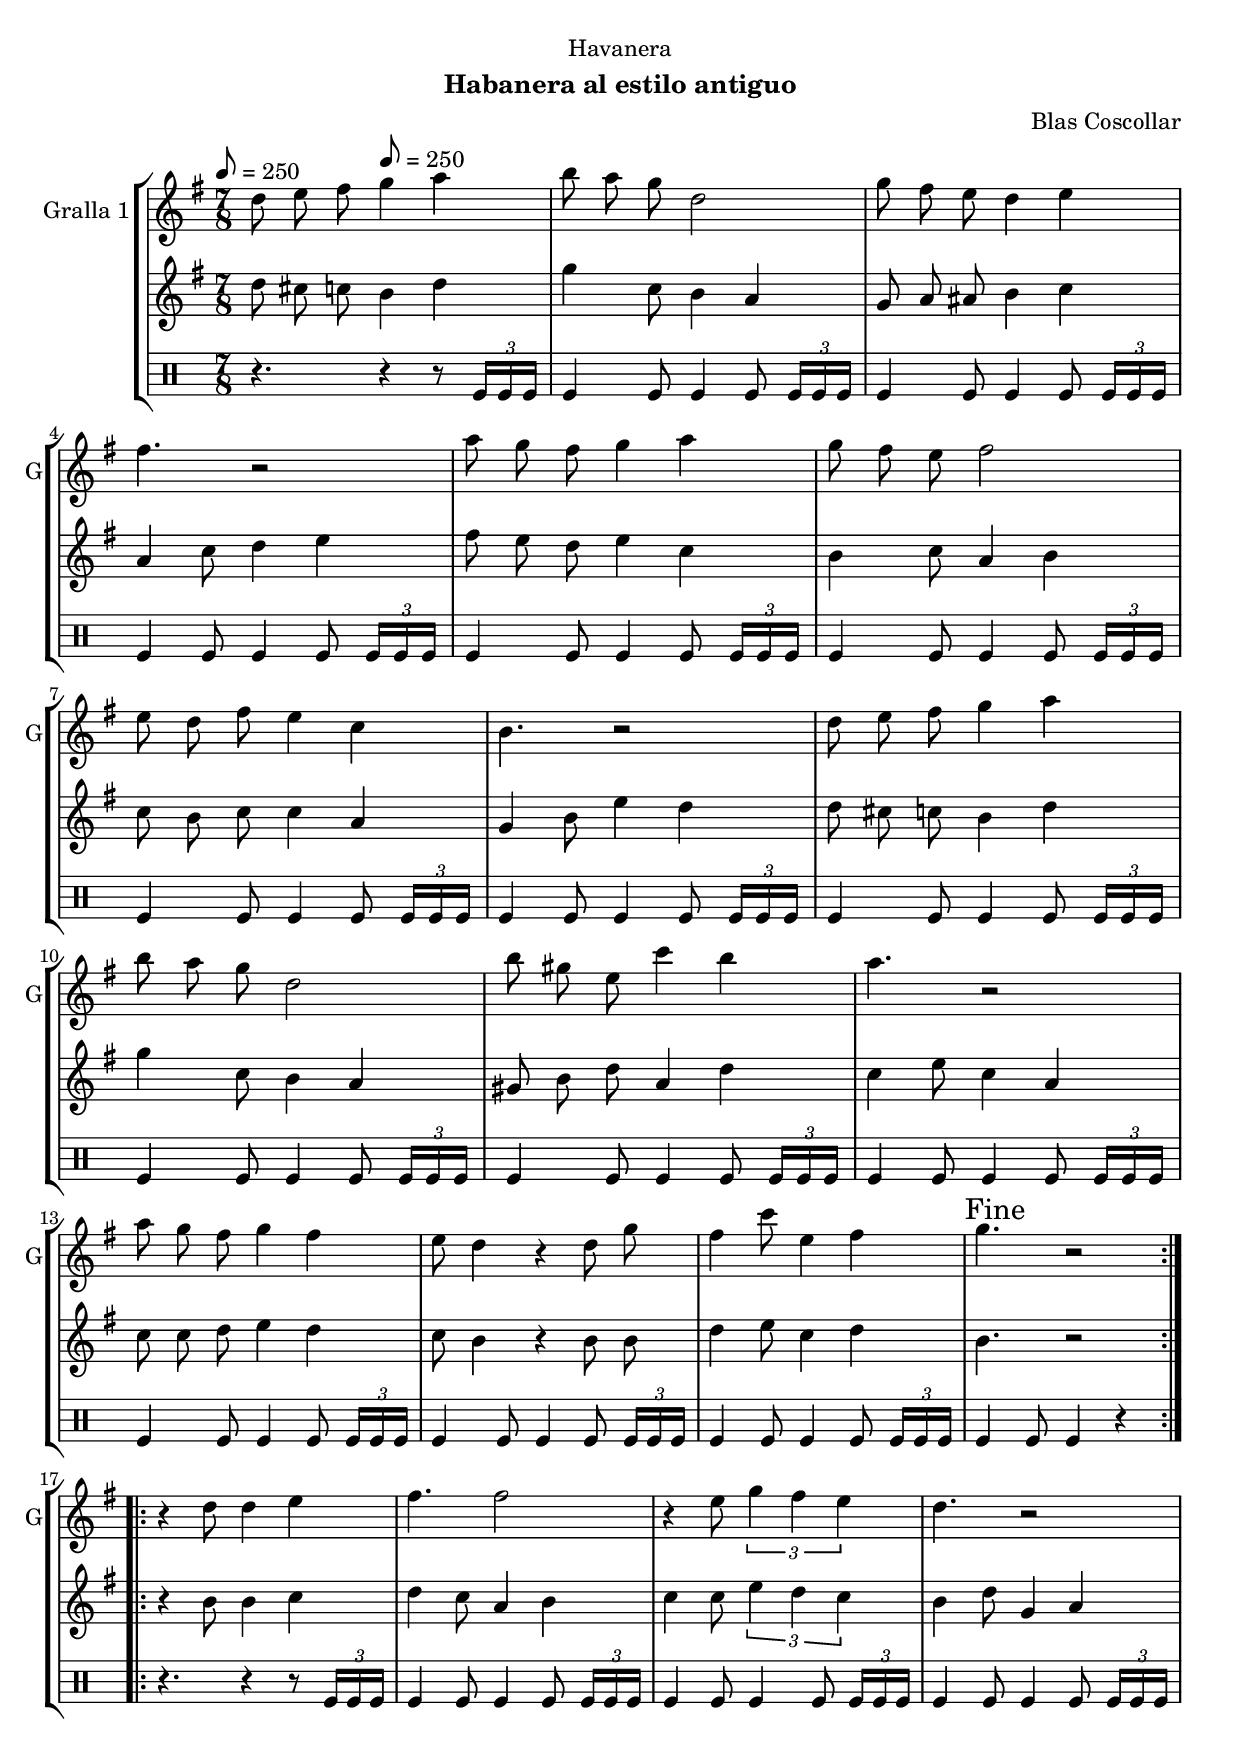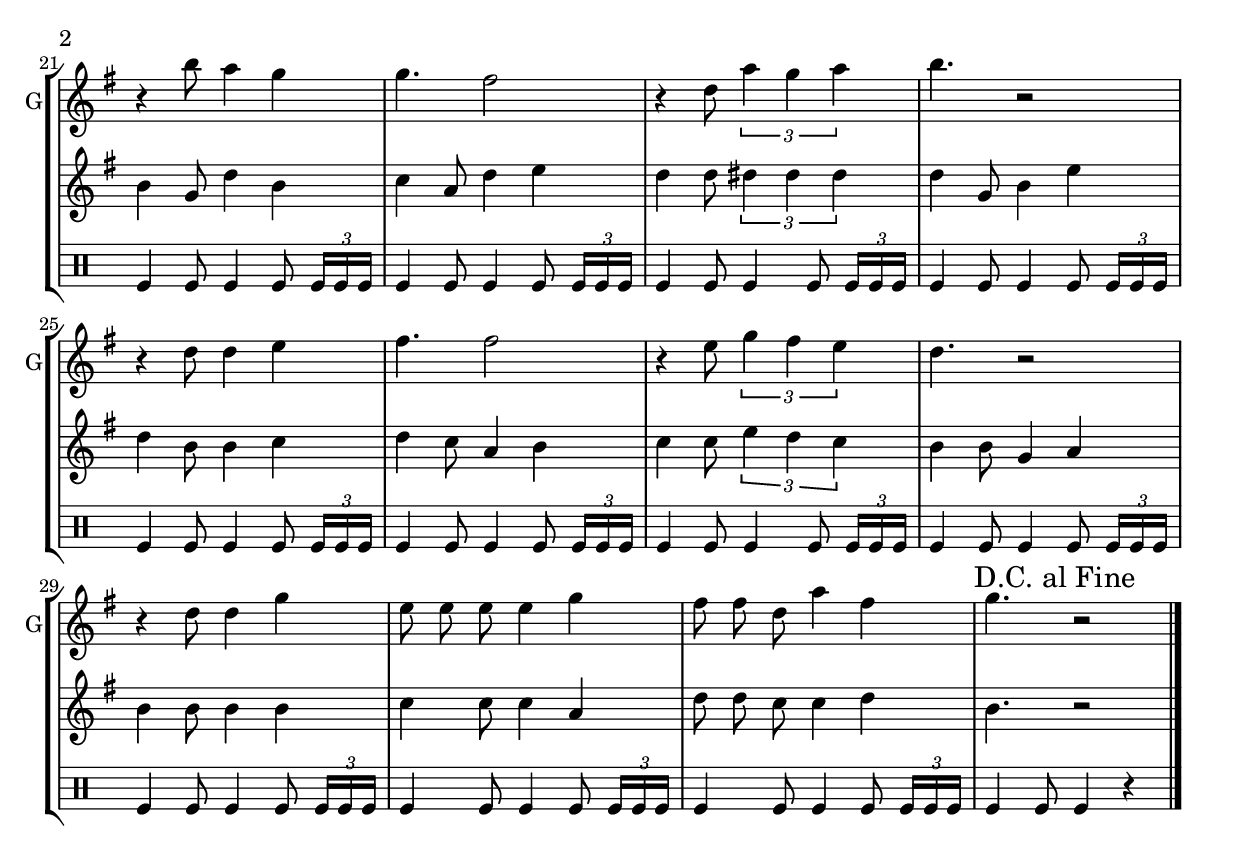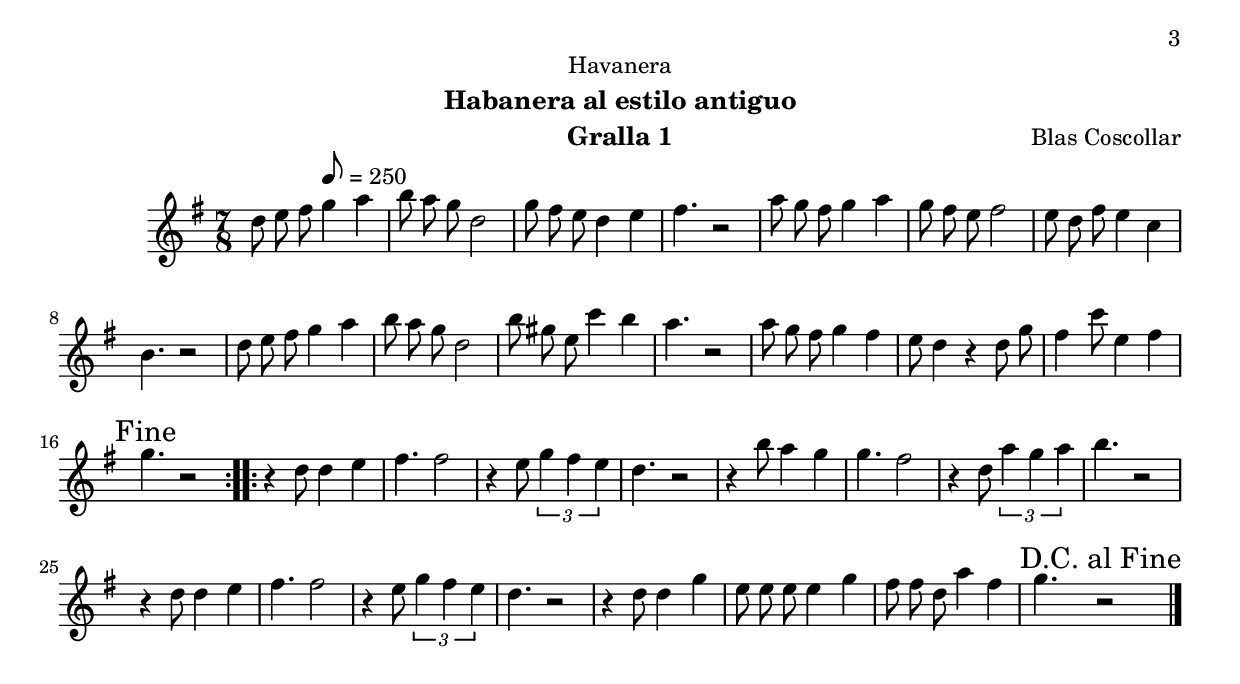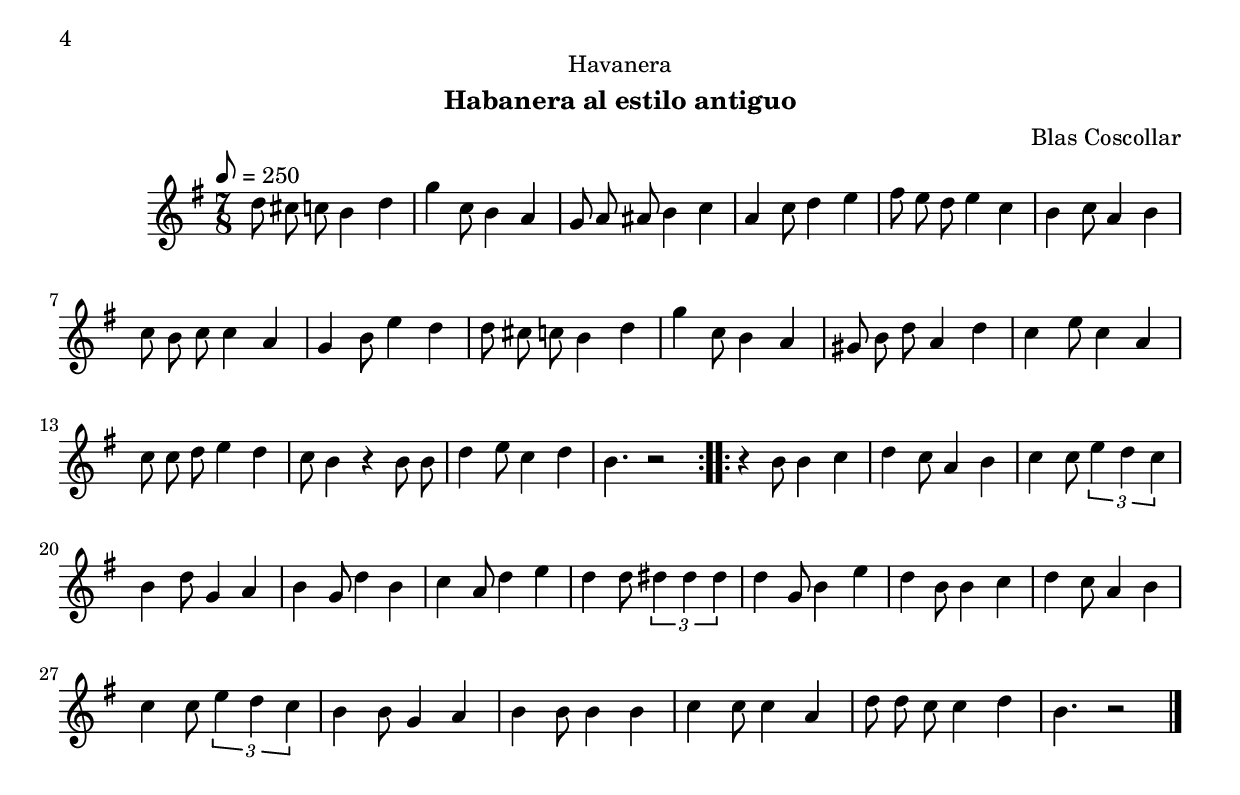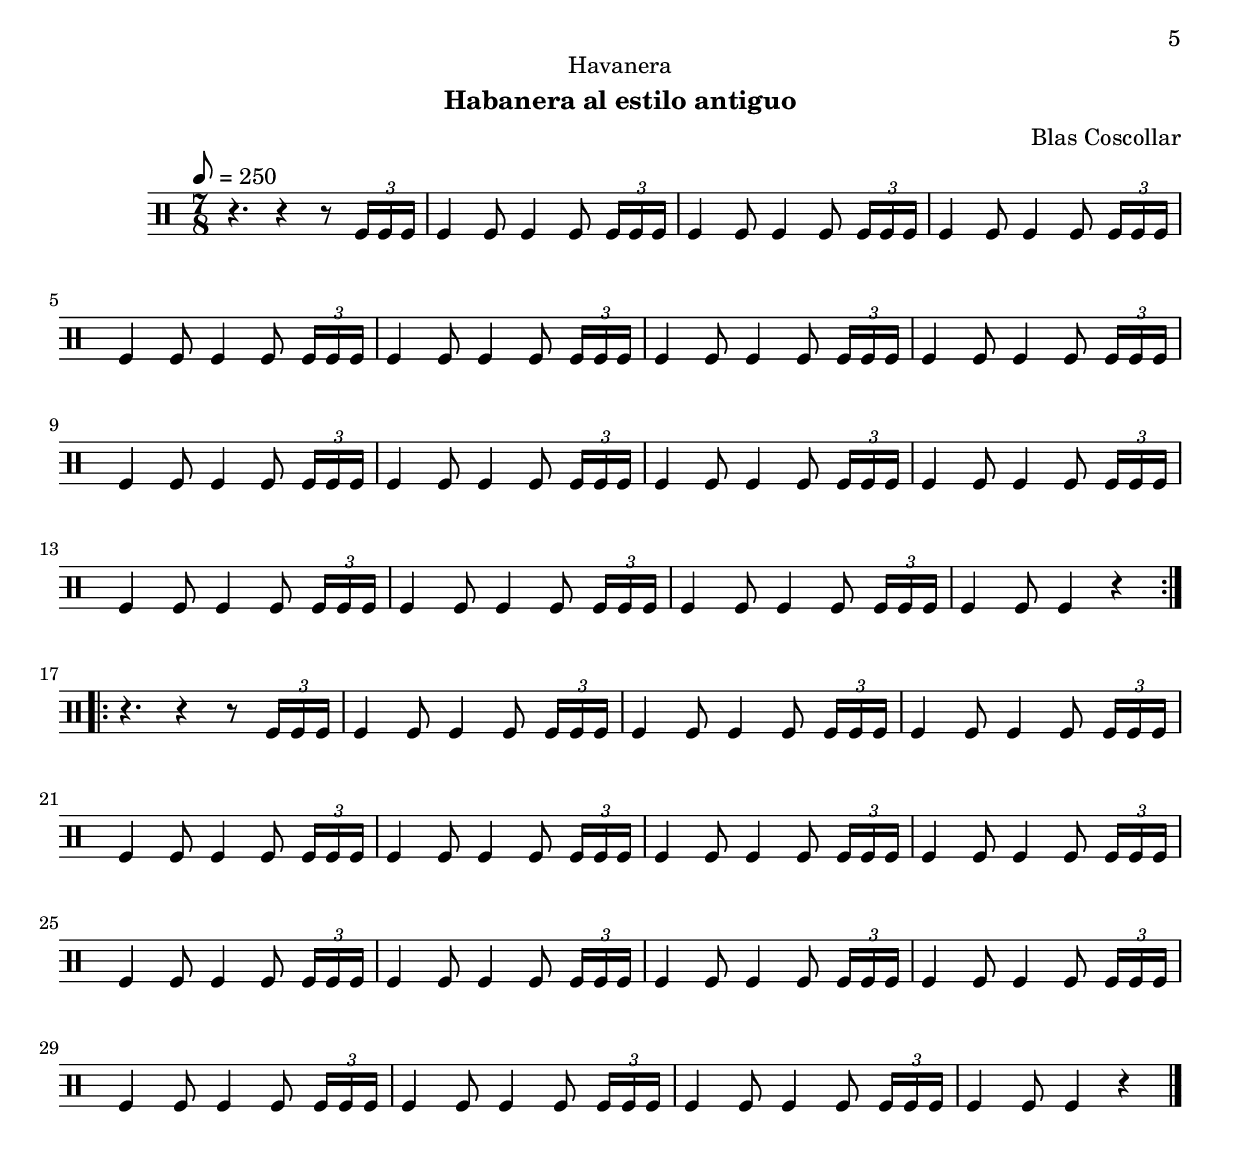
\version "2.22.1"

\header {
  dedication="Havanera"
  title=""
  subtitle="Habanera al estilo antiguo"
  subsubtitle=""
  poet=""
  meter=""
  piece=""
  composer="Blas Coscollar"
  arranger=""
  opus=""
  instrument=""
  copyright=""
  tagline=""
}

liniaroAa =
\relative d''
{
  \clef treble
  \key g \major
  \time 7/8
  \repeat volta 2 { d8 e fis \tempo 8 = 250 g4 a  |
  b8 a g d2  |
  g8 fis e d4 e  |
  fis4. r2  |
  %05
  a8 g fis g4 a  |
  g8 fis e fis2  |
  e8 d fis e4 c  |
  b4. r2  |
  d8 e fis g4 a  |
  %10
  b8 a g d2  |
  b'8 gis e c'4 b  |
  a4. r2  |
  a8 g fis g4 fis  |
  e8 d4 r d8 g  |
  %15
  fis4 c'8 e,4 fis  |
  \mark "Fine" g4. r2  | }
  \repeat volta 2 { r4 d8 d4 e  |
  fis4. fis2  |
  r4 e8 \times 2/3 { g4 fis e }  |
  %20
  d4. r2  |
  r4 b'8 a4 g  |
  g4. fis2  |
  r4 d8 \times 2/3 { a'4 g a }  |
  b4. r2  |
  %25
  r4 d,8 d4 e  |
  fis4. fis2  |
  r4 e8 \times 2/3 { g4 fis e }  |
  d4. r2  |
  r4 d8 d4 g  |
  %30
  e8 e e e4 g  |
  fis8 fis d a'4 fis  |
  \mark "D.C. al Fine" g4. r2  \bar "|."
  }
}

liniaroAb =
\relative d''
{
  \tempo 8 = 250
  \clef treble
  \key g \major
  \time 7/8
  \repeat volta 2 { d8 cis c b4 d  |
  g4 c,8 b4 a  |
  g8 a ais b4 c  |
  a4 c8 d4 e  |
  %05
  fis8 e d e4 c  |
  b4 c8 a4 b  |
  c8 b c c4 a  |
  g4 b8 e4 d  |
  d8 cis c b4 d  |
  %10
  g4 c,8 b4 a  |
  gis8 b d a4 d  |
  c4 e8 c4 a  |
  c8 c d e4 d  |
  c8 b4 r b8 b  |
  %15
  d4 e8 c4 d  |
  b4. r2  | }
  \repeat volta 2 { r4 b8 b4 c  |
  d4 c8 a4 b  |
  c4 c8 \times 2/3 { e4 d c }  |
  %20
  b4 d8 g,4 a  |
  b4 g8 d'4 b  |
  c4 a8 d4 e  |
  d4 d8 \times 2/3 { dis4 dis dis }  |
  d4 g,8 b4 e  |
  %25
  d4 b8 b4 c  |
  d4 c8 a4 b  |
  c4 c8 \times 2/3 { e4 d c }  |
  b4 b8 g4 a  |
  b4 b8 b4 b  |
  %30
  c4 c8 c4 a  |
  d8 d c c4 d  |
  b4. r2  \bar "|."
  }
}

liniaroAc =
\drummode
{
  \tempo 8 = 250
  \time 7/8
  \repeat volta 2 { r4. r4 r8 \times 2/3 { tomfl16 tomfl tomfl }  |
  tomfl4 tomfl8 tomfl4 tomfl8 \times 2/3 { tomfl16 tomfl tomfl }  |
  tomfl4 tomfl8 tomfl4 tomfl8 \times 2/3 { tomfl16 tomfl tomfl }  |
  tomfl4 tomfl8 tomfl4 tomfl8 \times 2/3 { tomfl16 tomfl tomfl }  |
  %05
  tomfl4 tomfl8 tomfl4 tomfl8 \times 2/3 { tomfl16 tomfl tomfl }  |
  tomfl4 tomfl8 tomfl4 tomfl8 \times 2/3 { tomfl16 tomfl tomfl }  |
  tomfl4 tomfl8 tomfl4 tomfl8 \times 2/3 { tomfl16 tomfl tomfl }  |
  tomfl4 tomfl8 tomfl4 tomfl8 \times 2/3 { tomfl16 tomfl tomfl }  |
  tomfl4 tomfl8 tomfl4 tomfl8 \times 2/3 { tomfl16 tomfl tomfl }  |
  %10
  tomfl4 tomfl8 tomfl4 tomfl8 \times 2/3 { tomfl16 tomfl tomfl }  |
  tomfl4 tomfl8 tomfl4 tomfl8 \times 2/3 { tomfl16 tomfl tomfl }  |
  tomfl4 tomfl8 tomfl4 tomfl8 \times 2/3 { tomfl16 tomfl tomfl }  |
  tomfl4 tomfl8 tomfl4 tomfl8 \times 2/3 { tomfl16 tomfl tomfl }  |
  tomfl4 tomfl8 tomfl4 tomfl8 \times 2/3 { tomfl16 tomfl tomfl }  |
  %15
  tomfl4 tomfl8 tomfl4 tomfl8 \times 2/3 { tomfl16 tomfl tomfl }  |
  tomfl4 tomfl8 tomfl4 r  | }
  \repeat volta 2 { r4. r4 r8 \times 2/3 { tomfl16 tomfl tomfl }  |
  tomfl4 tomfl8 tomfl4 tomfl8 \times 2/3 { tomfl16 tomfl tomfl }  |
  tomfl4 tomfl8 tomfl4 tomfl8 \times 2/3 { tomfl16 tomfl tomfl }  |
  %20
  tomfl4 tomfl8 tomfl4 tomfl8 \times 2/3 { tomfl16 tomfl tomfl }  |
  tomfl4 tomfl8 tomfl4 tomfl8 \times 2/3 { tomfl16 tomfl tomfl }  |
  tomfl4 tomfl8 tomfl4 tomfl8 \times 2/3 { tomfl16 tomfl tomfl }  |
  tomfl4 tomfl8 tomfl4 tomfl8 \times 2/3 { tomfl16 tomfl tomfl }  |
  tomfl4 tomfl8 tomfl4 tomfl8 \times 2/3 { tomfl16 tomfl tomfl }  |
  %25
  tomfl4 tomfl8 tomfl4 tomfl8 \times 2/3 { tomfl16 tomfl tomfl }  |
  tomfl4 tomfl8 tomfl4 tomfl8 \times 2/3 { tomfl16 tomfl tomfl }  |
  tomfl4 tomfl8 tomfl4 tomfl8 \times 2/3 { tomfl16 tomfl tomfl }  |
  tomfl4 tomfl8 tomfl4 tomfl8 \times 2/3 { tomfl16 tomfl tomfl }  |
  tomfl4 tomfl8 tomfl4 tomfl8 \times 2/3 { tomfl16 tomfl tomfl }  |
  %30
  tomfl4 tomfl8 tomfl4 tomfl8 \times 2/3 { tomfl16 tomfl tomfl }  |
  tomfl4 tomfl8 tomfl4 tomfl8 \times 2/3 { tomfl16 tomfl tomfl }  |
  tomfl4 tomfl8 tomfl4 r  \bar "|."
  }
}

\bookpart {
  \score {
    \new StaffGroup {
      \override Score.RehearsalMark #'self-alignment-X = #LEFT
      <<
        \new Staff \with {instrumentName = #"Gralla 1" shortInstrumentName = #"G"} \liniaroAa
        \new Staff \with {instrumentName = #"" shortInstrumentName = #" "} \liniaroAb
        \new DrumStaff \with {instrumentName = #"" shortInstrumentName = #" "} \liniaroAc
      >>
    }
    \layout {}
  }
  \score { \unfoldRepeats
    \new StaffGroup {
      \override Score.RehearsalMark #'self-alignment-X = #LEFT
      <<
        \new Staff \with {instrumentName = #"Gralla 1" shortInstrumentName = #"G"} \liniaroAa
        \new Staff \with {instrumentName = #"" shortInstrumentName = #" "} \liniaroAb
        \new DrumStaff \with {instrumentName = #"" shortInstrumentName = #" "} \liniaroAc
      >>
    }
    \midi {
      \set Staff.midiInstrument = "oboe"
      \set DrumStaff.midiInstrument = "drums"
    }
  }
}

\bookpart {
  \header {instrument="Gralla 1"}
  \score {
    \new StaffGroup {
      \override Score.RehearsalMark #'self-alignment-X = #LEFT
      <<
        \new Staff \liniaroAa
      >>
    }
    \layout {}
  }
  \score { \unfoldRepeats
    \new StaffGroup {
      \override Score.RehearsalMark #'self-alignment-X = #LEFT
      <<
        \new Staff \liniaroAa
      >>
    }
    \midi {
      \set Staff.midiInstrument = "oboe"
      \set DrumStaff.midiInstrument = "drums"
    }
  }
}

\bookpart {
  \header {instrument=""}
  \score {
    \new StaffGroup {
      \override Score.RehearsalMark #'self-alignment-X = #LEFT
      <<
        \new Staff \liniaroAb
      >>
    }
    \layout {}
  }
  \score { \unfoldRepeats
    \new StaffGroup {
      \override Score.RehearsalMark #'self-alignment-X = #LEFT
      <<
        \new Staff \liniaroAb
      >>
    }
    \midi {
      \set Staff.midiInstrument = "oboe"
      \set DrumStaff.midiInstrument = "drums"
    }
  }
}

\bookpart {
  \header {instrument=""}
  \score {
    \new StaffGroup {
      \override Score.RehearsalMark #'self-alignment-X = #LEFT
      <<
        \new DrumStaff \liniaroAc
      >>
    }
    \layout {}
  }
  \score { \unfoldRepeats
    \new StaffGroup {
      \override Score.RehearsalMark #'self-alignment-X = #LEFT
      <<
        \new DrumStaff \liniaroAc
      >>
    }
    \midi {
      \set Staff.midiInstrument = "oboe"
      \set DrumStaff.midiInstrument = "drums"
    }
  }
}

